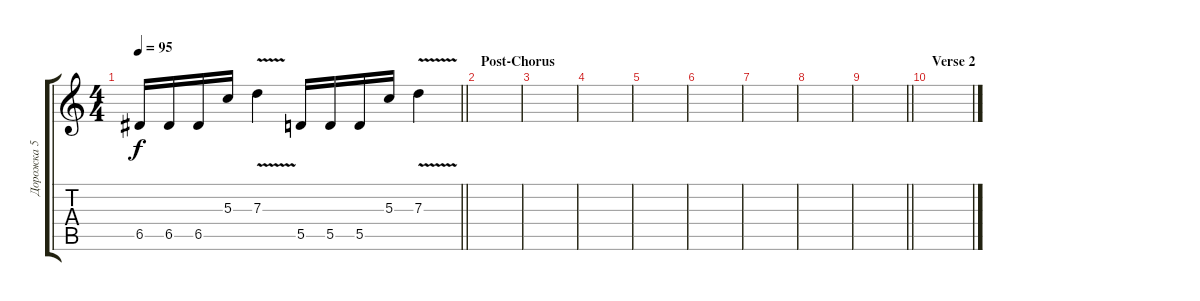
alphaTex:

\track ("Дорожка 5" "Дорожка 5") {instrument distortionguitar}
\staff {score tabs}
\tuning (E4 B3 G3 D3 A2 E2) {hide}
\ts (4 4)
\tempo 95
\clef g2
\barLineRight lightlight
\ks c
6.5.16{dy f} 6.5.16 6.5.16 5.3.16 7.3{v}.4 5.5.16 5.5.16 5.5.16 5.3.16 7.3{v}.4 |
\section ("" "Post-Chorus")
|
|
|
|
|
|
|
\barLineRight lightlight
|
\section ("" "Verse 2")
